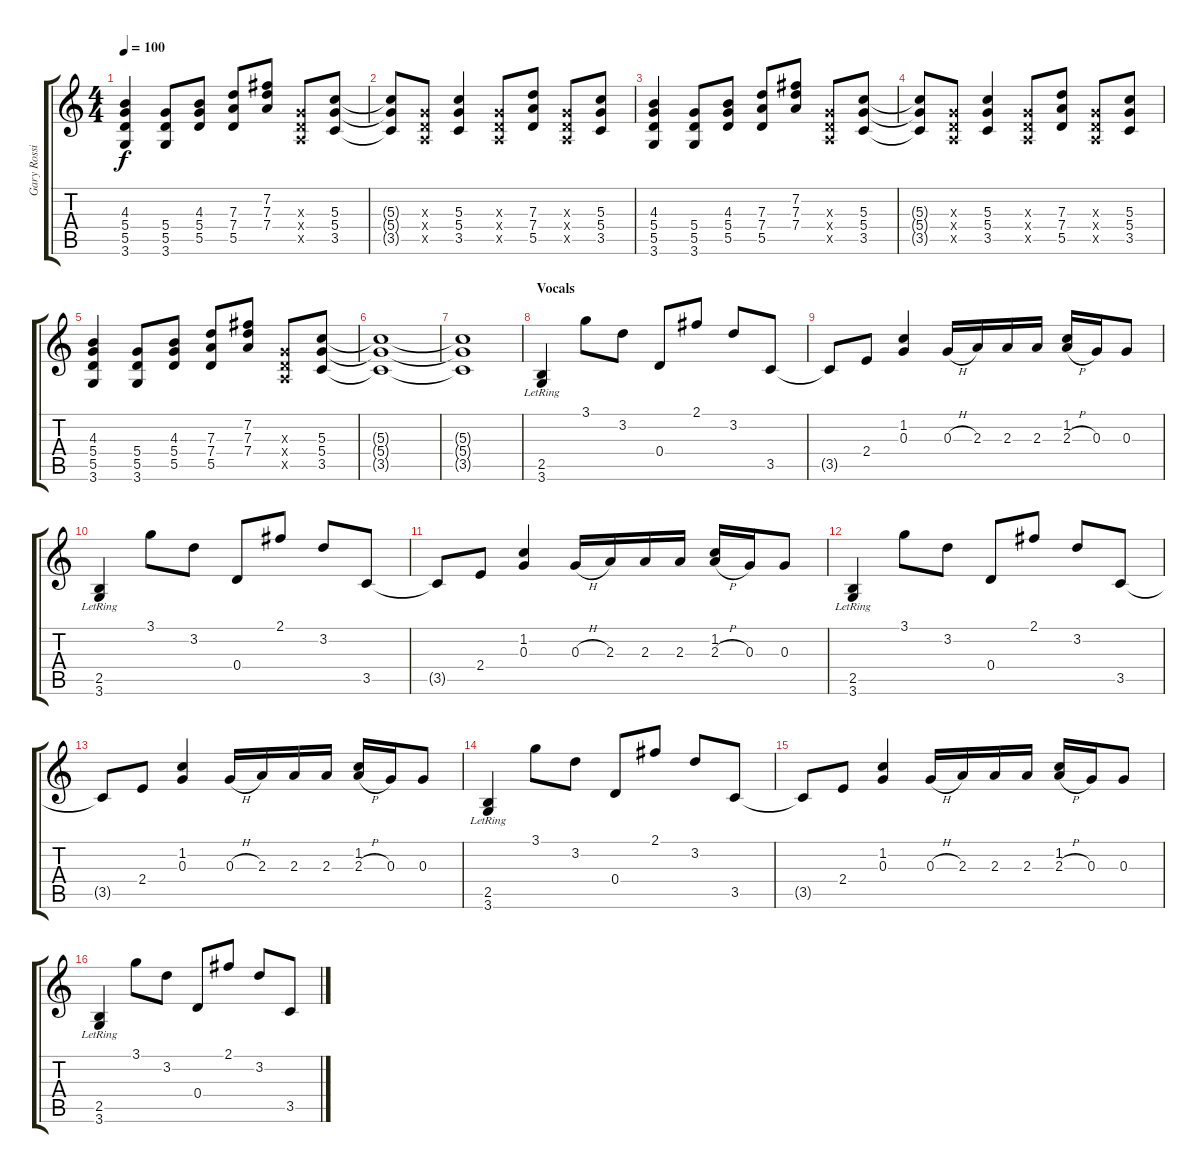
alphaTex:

\track ("Gary Rossington " "Gary Rossi") {instrument acousticguitarsteel}
\staff {score tabs}
\tuning (E4 B3 G3 D3 A2 E2) {hide}
\ts (4 4)
\tempo 100
\clef g2
\ks c
(4.3 5.4 5.5 3.6).4{dy f} (5.4 5.5 3.6).8 (4.3 5.4 5.5).8 (7.3 7.4 5.5).8 (7.2 7.3 7.4).8 (0.3{x} 0.4{x} 0.5{x}).8 (5.3 5.4 3.5).8 |
(5.3{t} 5.4{t} 3.5{t}).8 (0.3{x} 0.4{x} 0.5{x}).8 (5.3 5.4 3.5).4 (0.3{x} 0.4{x} 0.5{x}).8 (7.3 7.4 5.5).8 (0.3{x} 0.4{x} 0.5{x}).8 (5.3 5.4 3.5).8 |
(4.3 5.4 5.5 3.6).4 (5.4 5.5 3.6).8 (4.3 5.4 5.5).8 (7.3 7.4 5.5).8 (7.2 7.3 7.4).8 (0.3{x} 0.4{x} 0.5{x}).8 (5.3 5.4 3.5).8 |
(5.3{t} 5.4{t} 3.5{t}).8 (0.3{x} 0.4{x} 0.5{x}).8 (5.3 5.4 3.5).4 (0.3{x} 0.4{x} 0.5{x}).8 (7.3 7.4 5.5).8 (0.3{x} 0.4{x} 0.5{x}).8 (5.3 5.4 3.5).8 |
(4.3 5.4 5.5 3.6).4 (5.4 5.5 3.6).8 (4.3 5.4 5.5).8 (7.3 7.4 5.5).8 (7.2 7.3 7.4).8 (0.3{x} 0.4{x} 0.5{x}).8 (5.3 5.4 3.5).8 |
(5.3{t} 5.4{t} 3.5{t}).1 |
(5.3{t} 5.4{t} 3.5{t}).1 |
\section ("" "Vocals")
(2.5 3.6{lr}).4 3.1.8 3.2.8 0.4.8 2.1.8 3.2.8 3.5.8 |
3.5{t}.8 2.4.8 (1.2 0.3).4 0.3{h}.16 2.3.16 2.3.16 2.3.16 (1.2 2.3{h}).16 0.3.16 0.3.8 |
(2.5 3.6{lr}).4 3.1.8 3.2.8 0.4.8 2.1.8 3.2.8 3.5.8 |
3.5{t}.8 2.4.8 (1.2 0.3).4 0.3{h}.16 2.3.16 2.3.16 2.3.16 (1.2 2.3{h}).16 0.3.16 0.3.8 |
(2.5 3.6{lr}).4 3.1.8 3.2.8 0.4.8 2.1.8 3.2.8 3.5.8 |
3.5{t}.8 2.4.8 (1.2 0.3).4 0.3{h}.16 2.3.16 2.3.16 2.3.16 (1.2 2.3{h}).16 0.3.16 0.3.8 |
(2.5 3.6{lr}).4 3.1.8 3.2.8 0.4.8 2.1.8 3.2.8 3.5.8 |
3.5{t}.8 2.4.8 (1.2 0.3).4 0.3{h}.16 2.3.16 2.3.16 2.3.16 (1.2 2.3{h}).16 0.3.16 0.3.8 |
(2.5 3.6{lr}).4 3.1.8 3.2.8 0.4.8 2.1.8 3.2.8 3.5.8
